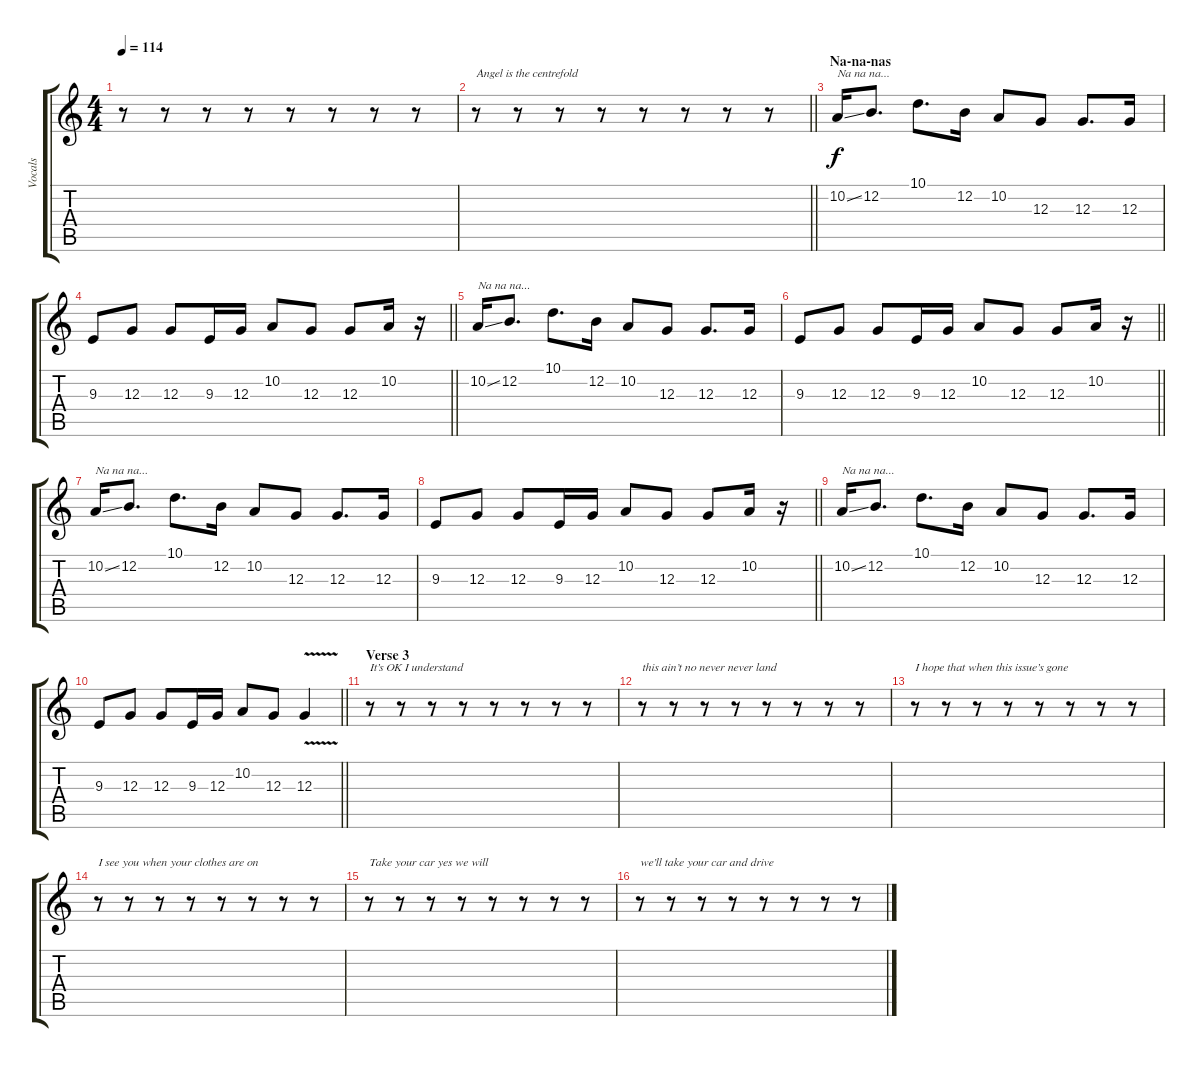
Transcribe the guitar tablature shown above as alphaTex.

\track ("Vocals" "Vocals") {instrument choiraahs}
\staff {score tabs}
\tuning (E4 B3 G3 D3 A2 E2) {hide}
\ts (4 4)
\tempo 114
\clef g2
\ks c
r.8{dy f} r.8 r.8 r.8 r.8 r.8 r.8 r.8 |
\barLineRight lightlight
r.8{txt "Angel is the centrefold"} r.8 r.8 r.8 r.8 r.8 r.8 r.8 |
\section ("" "Na-na-nas")
10.2{ss}.16{txt "Na na na..."} 12.2.8{d} 10.1.8{d} 12.2.16 10.2.8 12.3.8 12.3.8{d} 12.3.16 |
\barLineRight lightlight
9.3.8 12.3.8 12.3.8 9.3.16 12.3.16 10.2.8 12.3.8 12.3.8 10.2.16 r.16 |
10.2{ss}.16{txt "Na na na..."} 12.2.8{d} 10.1.8{d} 12.2.16 10.2.8 12.3.8 12.3.8{d} 12.3.16 |
\barLineRight lightlight
9.3.8 12.3.8 12.3.8 9.3.16 12.3.16 10.2.8 12.3.8 12.3.8 10.2.16 r.16 |
10.2{ss}.16{txt "Na na na..."} 12.2.8{d} 10.1.8{d} 12.2.16 10.2.8 12.3.8 12.3.8{d} 12.3.16 |
\barLineRight lightlight
9.3.8 12.3.8 12.3.8 9.3.16 12.3.16 10.2.8 12.3.8 12.3.8 10.2.16 r.16 |
10.2{ss}.16{txt "Na na na..."} 12.2.8{d} 10.1.8{d} 12.2.16 10.2.8 12.3.8 12.3.8{d} 12.3.16 |
\barLineRight lightlight
9.3.8 12.3.8 12.3.8 9.3.16 12.3.16 10.2.8 12.3.8 12.3{v}.4 |
\section ("" "Verse 3")
r.8{txt "It’s OK I understand"} r.8 r.8 r.8 r.8 r.8 r.8 r.8 |
r.8{txt "this ain’t no never never land"} r.8 r.8 r.8 r.8 r.8 r.8 r.8 |
r.8{txt "I hope that when this issue’s gone"} r.8 r.8 r.8 r.8 r.8 r.8 r.8 |
r.8{txt "I see you when your clothes are on"} r.8 r.8 r.8 r.8 r.8 r.8 r.8 |
r.8{txt "Take your car yes we will"} r.8 r.8 r.8 r.8 r.8 r.8 r.8 |
r.8{txt "we’ll take your car and drive"} r.8 r.8 r.8 r.8 r.8 r.8 r.8
